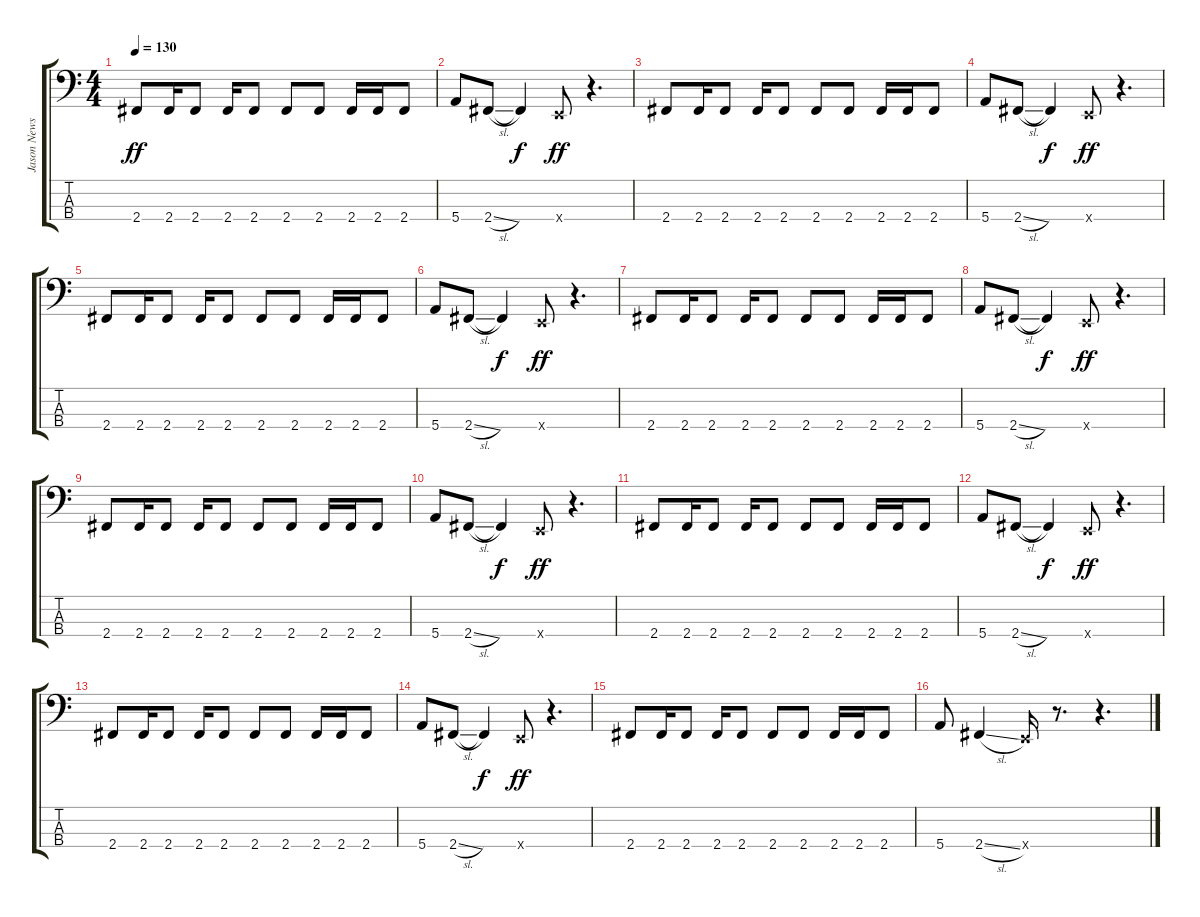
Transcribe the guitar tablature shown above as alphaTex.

\track ("Jason Newsted" "Jason News") {instrument slapbass1}
\staff {score tabs}
\tuning (G2 D2 A1 E1) {hide}
\ts (4 4)
\tempo 130
\clef f4
\ks c
2.4.8{dy ff} 2.4.16 2.4.8 2.4.16 2.4.8 2.4.8 2.4.8 2.4.16 2.4.16 2.4.8 |
5.4.8 2.4{sl}.8 2.4{t}.4{dy f} 0.4{x}.8{dy ff} r.4{d} |
2.4.8 2.4.16 2.4.8 2.4.16 2.4.8 2.4.8 2.4.8 2.4.16 2.4.16 2.4.8 |
5.4.8 2.4{sl}.8 2.4{t}.4{dy f} 0.4{x}.8{dy ff} r.4{d} |
2.4.8 2.4.16 2.4.8 2.4.16 2.4.8 2.4.8 2.4.8 2.4.16 2.4.16 2.4.8 |
5.4.8 2.4{sl}.8 2.4{t}.4{dy f} 0.4{x}.8{dy ff} r.4{d} |
2.4.8 2.4.16 2.4.8 2.4.16 2.4.8 2.4.8 2.4.8 2.4.16 2.4.16 2.4.8 |
5.4.8 2.4{sl}.8 2.4{t}.4{dy f} 0.4{x}.8{dy ff} r.4{d} |
2.4.8 2.4.16 2.4.8 2.4.16 2.4.8 2.4.8 2.4.8 2.4.16 2.4.16 2.4.8 |
5.4.8 2.4{sl}.8 2.4{t}.4{dy f} 0.4{x}.8{dy ff} r.4{d} |
2.4.8 2.4.16 2.4.8 2.4.16 2.4.8 2.4.8 2.4.8 2.4.16 2.4.16 2.4.8 |
5.4.8 2.4{sl}.8 2.4{t}.4{dy f} 0.4{x}.8{dy ff} r.4{d} |
2.4.8 2.4.16 2.4.8 2.4.16 2.4.8 2.4.8 2.4.8 2.4.16 2.4.16 2.4.8 |
5.4.8 2.4{sl}.8 2.4{t}.4{dy f} 0.4{x}.8{dy ff} r.4{d} |
2.4.8 2.4.16 2.4.8 2.4.16 2.4.8 2.4.8 2.4.8 2.4.16 2.4.16 2.4.8 |
5.4.8 2.4{sl}.4 0.4{x}.16 r.8{d} r.4{d}
